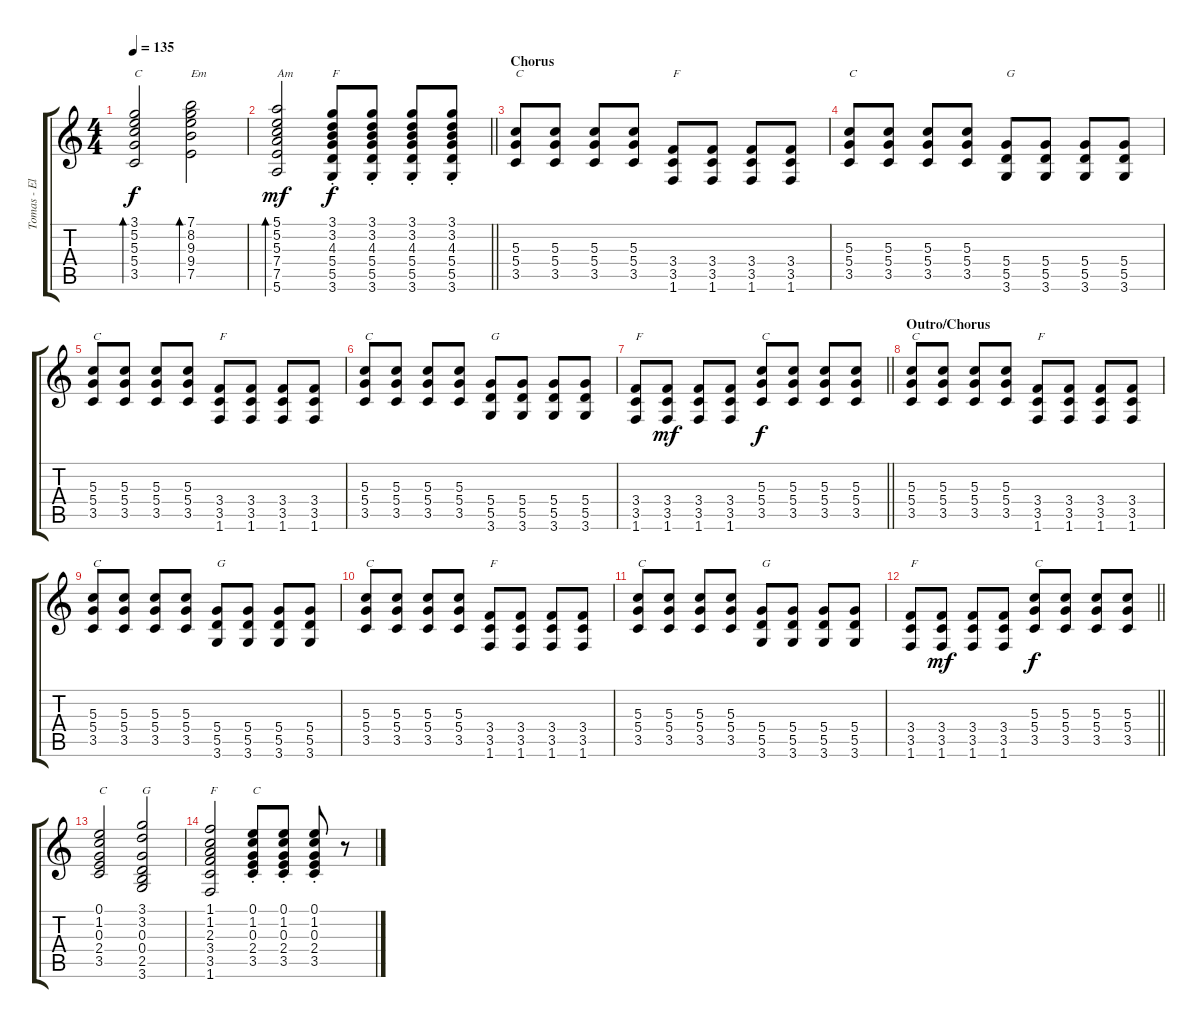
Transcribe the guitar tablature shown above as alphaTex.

\track ("Tomas - Elec. Guitar" "Tomas - El") {instrument distortionguitar}
\staff {score tabs}
\tuning (E4 B3 G3 D3 A2 E2) {hide}
\ts (4 4)
\tempo 135
\clef g2
\ks c
(3.1 5.2 5.3 5.4 3.5).2{bd 120 txt "C" dy f} (7.1 8.2 9.3 9.4 7.5).2{bd 120 txt "Em"} |
\barLineRight lightlight
(5.1 5.2 5.3 7.4 7.5 5.6).2{bd 120 txt "Am" dy mf} (3.1{st} 3.2{st} 4.3{st} 5.4{st} 5.5{st} 3.6{st}).8{txt "F" dy f} (3.1{st} 3.2{st} 4.3{st} 5.4{st} 5.5{st} 3.6{st}).8 (3.1{st} 3.2{st} 4.3{st} 5.4{st} 5.5{st} 3.6{st}).8 (3.1{st} 3.2{st} 4.3{st} 5.4{st} 5.5{st} 3.6{st}).8 |
\section ("" "Chorus")
(5.3 5.4 3.5).8{txt "C" volume 12 instrument distortionguitar} (5.3 5.4 3.5).8 (5.3 5.4 3.5).8 (5.3 5.4 3.5).8 (3.4 3.5 1.6).8{txt "F"} (3.4 3.5 1.6).8 (3.4 3.5 1.6).8 (3.4 3.5 1.6).8 |
(5.3 5.4 3.5).8{txt "C"} (5.3 5.4 3.5).8 (5.3 5.4 3.5).8 (5.3 5.4 3.5).8 (5.4 5.5 3.6).8{txt "G"} (5.4 5.5 3.6).8 (5.4 5.5 3.6).8 (5.4 5.5 3.6).8 |
(5.3 5.4 3.5).8{txt "C"} (5.3 5.4 3.5).8 (5.3 5.4 3.5).8 (5.3 5.4 3.5).8 (3.4 3.5 1.6).8{txt "F"} (3.4 3.5 1.6).8 (3.4 3.5 1.6).8 (3.4 3.5 1.6).8 |
(5.3 5.4 3.5).8{txt "C"} (5.3 5.4 3.5).8 (5.3 5.4 3.5).8 (5.3 5.4 3.5).8 (5.4 5.5 3.6).8{txt "G"} (5.4 5.5 3.6).8 (5.4 5.5 3.6).8 (5.4 5.5 3.6).8 |
\barLineRight lightlight
(3.4 3.5 1.6).8{txt "F"} (3.4 3.5 1.6).8{dy mf} (3.4 3.5 1.6).8 (3.4 3.5 1.6).8 (5.3 5.4 3.5).8{txt "C" dy f} (5.3 5.4 3.5).8 (5.3 5.4 3.5).8 (5.3 5.4 3.5).8 |
\section ("" "Outro/Chorus")
(5.3 5.4 3.5).8{txt "C" volume 12 instrument distortionguitar} (5.3 5.4 3.5).8 (5.3 5.4 3.5).8 (5.3 5.4 3.5).8 (3.4 3.5 1.6).8{txt "F"} (3.4 3.5 1.6).8 (3.4 3.5 1.6).8 (3.4 3.5 1.6).8 |
(5.3 5.4 3.5).8{txt "C"} (5.3 5.4 3.5).8 (5.3 5.4 3.5).8 (5.3 5.4 3.5).8 (5.4 5.5 3.6).8{txt "G"} (5.4 5.5 3.6).8 (5.4 5.5 3.6).8 (5.4 5.5 3.6).8 |
(5.3 5.4 3.5).8{txt "C"} (5.3 5.4 3.5).8 (5.3 5.4 3.5).8 (5.3 5.4 3.5).8 (3.4 3.5 1.6).8{txt "F"} (3.4 3.5 1.6).8 (3.4 3.5 1.6).8 (3.4 3.5 1.6).8 |
(5.3 5.4 3.5).8{txt "C"} (5.3 5.4 3.5).8 (5.3 5.4 3.5).8 (5.3 5.4 3.5).8 (5.4 5.5 3.6).8{txt "G"} (5.4 5.5 3.6).8 (5.4 5.5 3.6).8 (5.4 5.5 3.6).8 |
\barLineRight lightlight
(3.4 3.5 1.6).8{txt "F"} (3.4 3.5 1.6).8{dy mf} (3.4 3.5 1.6).8 (3.4 3.5 1.6).8 (5.3 5.4 3.5).8{txt "C" dy f} (5.3 5.4 3.5).8 (5.3 5.4 3.5).8 (5.3 5.4 3.5).8 |
(0.1 1.2 0.3 2.4 3.5).2{txt "C" instrument electricguitarclean} (3.1 3.2 0.3 0.4 2.5 3.6).2{txt "G"} |
(1.1 1.2 2.3 3.4 3.5 1.6).2{txt "F"} (0.1{st} 1.2{st} 0.3{st} 2.4{st} 3.5{st}).8{txt "C"} (0.1{st} 1.2{st} 0.3{st} 2.4{st} 3.5{st}).8 (0.1{st} 1.2{st} 0.3{st} 2.4{st} 3.5{st}).8 r.8
